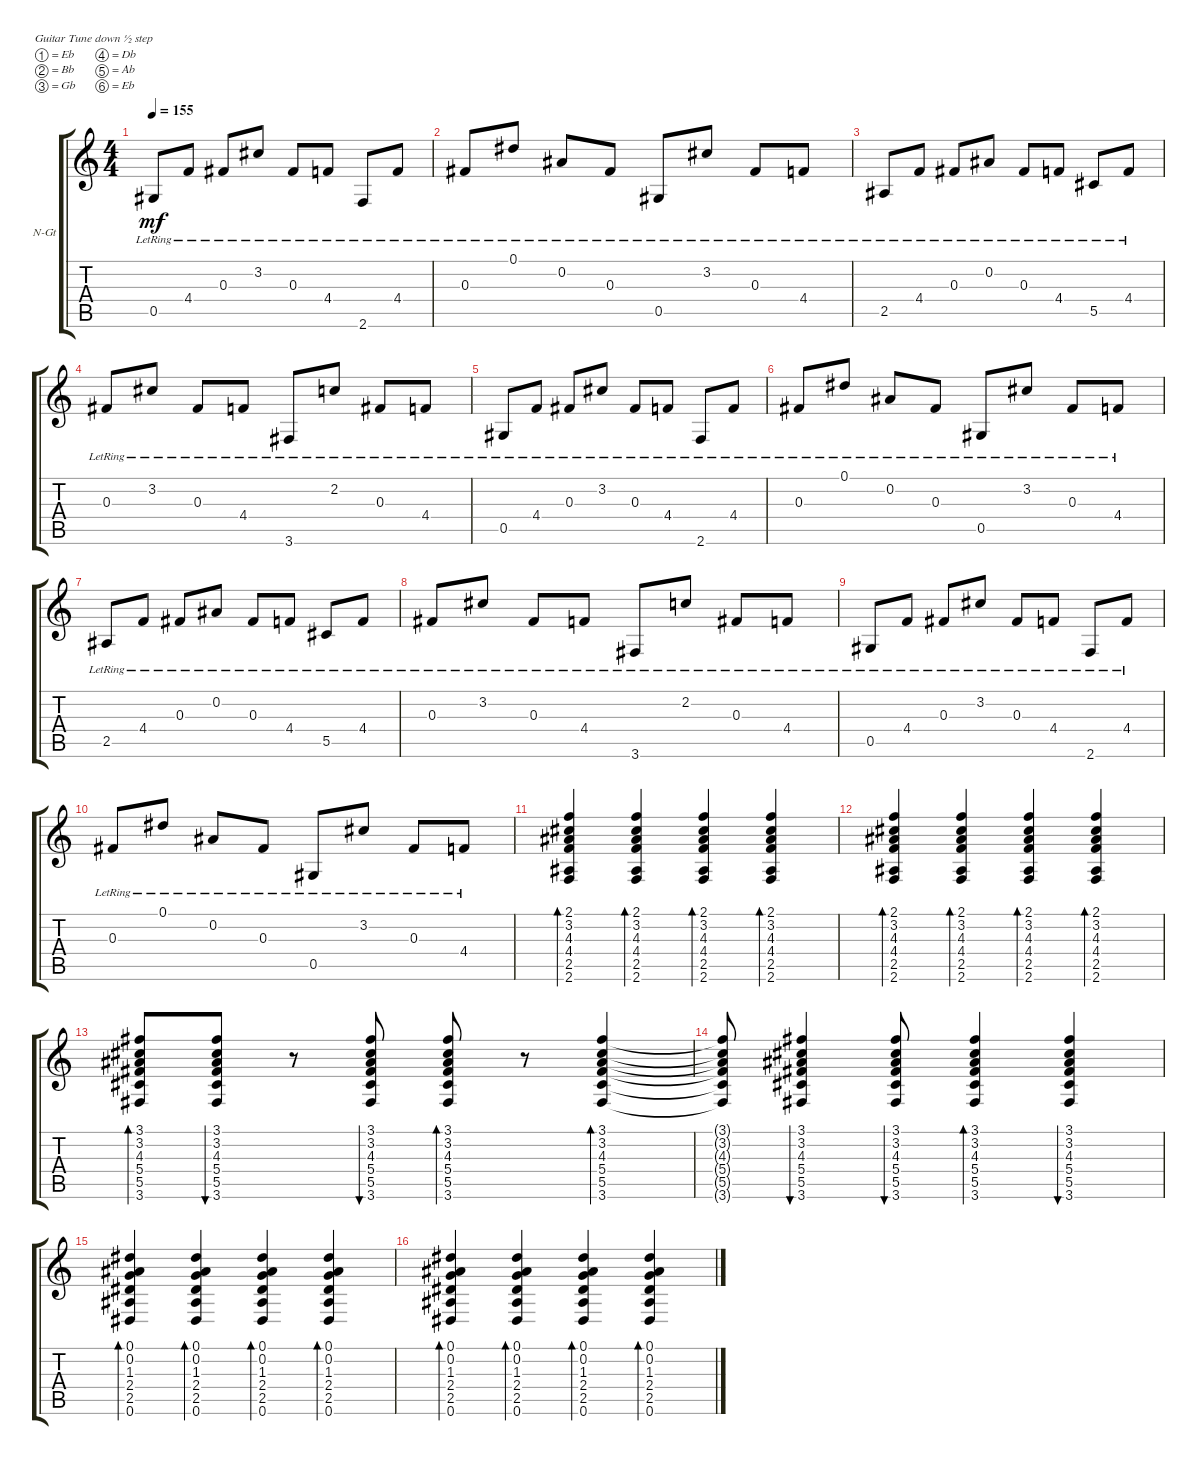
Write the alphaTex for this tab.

\defaultSystemsLayout 4
\bracketExtendMode groupsimilarinstruments
\firstSystemTrackNameOrientation horizontal
\otherSystemsTrackNameOrientation horizontal
\track ("Guitar 1" "N-Gt") {instrument acousticguitarnylon}
\staff {score tabs}
\tuning (Eb4 Bb3 Gb3 Db3 Ab2 Eb2)
\ts (4 4)
\tempo 155
\clef g2
\ks c
0.5{lr}.8{dy mf} 4.4{lr}.8 0.3{lr}.8 3.2{lr}.8 0.3{lr}.8 4.4{lr}.8 2.6{lr}.8 4.4{lr}.8 |
0.3{lr}.8 0.1{lr}.8 0.2{lr}.8 0.3{lr}.8 0.5{lr}.8 3.2{lr}.8 0.3{lr}.8 4.4{lr}.8 |
2.5{lr}.8 4.4{lr}.8 0.3{lr}.8 0.2{lr}.8 0.3{lr}.8 4.4{lr}.8 5.5{lr}.8 4.4{lr}.8 |
0.3{lr}.8 3.2{lr}.8 0.3{lr}.8 4.4{lr}.8 3.6{lr}.8 2.2{lr}.8 0.3{lr}.8 4.4{lr}.8 |
0.5{lr}.8 4.4{lr}.8 0.3{lr}.8 3.2{lr}.8 0.3{lr}.8 4.4{lr}.8 2.6{lr}.8 4.4{lr}.8 |
0.3{lr}.8 0.1{lr}.8 0.2{lr}.8 0.3{lr}.8 0.5{lr}.8 3.2{lr}.8 0.3{lr}.8 4.4{lr}.8 |
2.5{lr}.8 4.4{lr}.8 0.3{lr}.8 0.2{lr}.8 0.3{lr}.8 4.4{lr}.8 5.5{lr}.8 4.4{lr}.8 |
0.3{lr}.8 3.2{lr}.8 0.3{lr}.8 4.4{lr}.8 3.6{lr}.8 2.2{lr}.8 0.3{lr}.8 4.4{lr}.8 |
0.5{lr}.8 4.4{lr}.8 0.3{lr}.8 3.2{lr}.8 0.3{lr}.8 4.4{lr}.8 2.6{lr}.8 4.4{lr}.8 |
0.3{lr}.8 0.1{lr}.8 0.2{lr}.8 0.3{lr}.8 0.5{lr}.8 3.2{lr}.8 0.3{lr}.8 4.4{lr}.8 |
(2.6 2.5 4.4 4.3 3.2 2.1).4{bd 38} (2.6 2.5 4.4 4.3 3.2 2.1).4{bd 38} (2.6 2.5 4.4 4.3 3.2 2.1).4{bd 38} (2.6 2.5 4.4 4.3 3.2 2.1).4{bd 38} |
(2.6 2.5 4.4 4.3 3.2 2.1).4{bd 38} (2.6 2.5 4.4 4.3 3.2 2.1).4{bd 38} (2.6 2.5 4.4 4.3 3.2 2.1).4{bd 38} (2.6 2.5 4.4 4.3 3.2 2.1).4{bd 38} |
(3.6 5.5 5.4 4.3 3.2 3.1).8{bd 37} (3.6 5.5 5.4 4.3 3.2 3.1).8{bu 37} r.8 (3.6 5.5 5.4 4.3 3.2 3.1).8{bu 37} (3.6 5.5 5.4 4.3 3.2 3.1).8{bd 37} r.8 (3.6 5.5 5.4 4.3 3.2 3.1).4{bd 36} |
(3.6{t} 5.5{t} 5.4{t} 4.3{t} 3.2{t} 3.1{t}).8 (3.6 5.5 5.4 4.3 3.2 3.1).4{bu 36} (3.6 5.5 5.4 4.3 3.2 3.1).8{bu 35} (3.6 5.5 5.4 4.3 3.2 3.1).4{bd 34} (3.6 5.5 5.4 4.3 3.2 3.1).4{bu 33} |
(0.6 2.5 2.4 1.3 0.2 0.1).4{bd 37} (0.6 2.5 2.4 1.3 0.2 0.1).4{bd 37} (0.6 2.5 2.4 1.3 0.2 0.1).4{bd 37} (0.6 2.5 2.4 1.3 0.2 0.1).4{bd 37} |
(0.6 2.5 2.4 1.3 0.2 0.1).4{bd 37} (0.6 2.5 2.4 1.3 0.2 0.1).4{bd 37} (0.6 2.5 2.4 1.3 0.2 0.1).4{bd 37} (0.6 2.5 2.4 1.3 0.2 0.1).4{bd 37}
